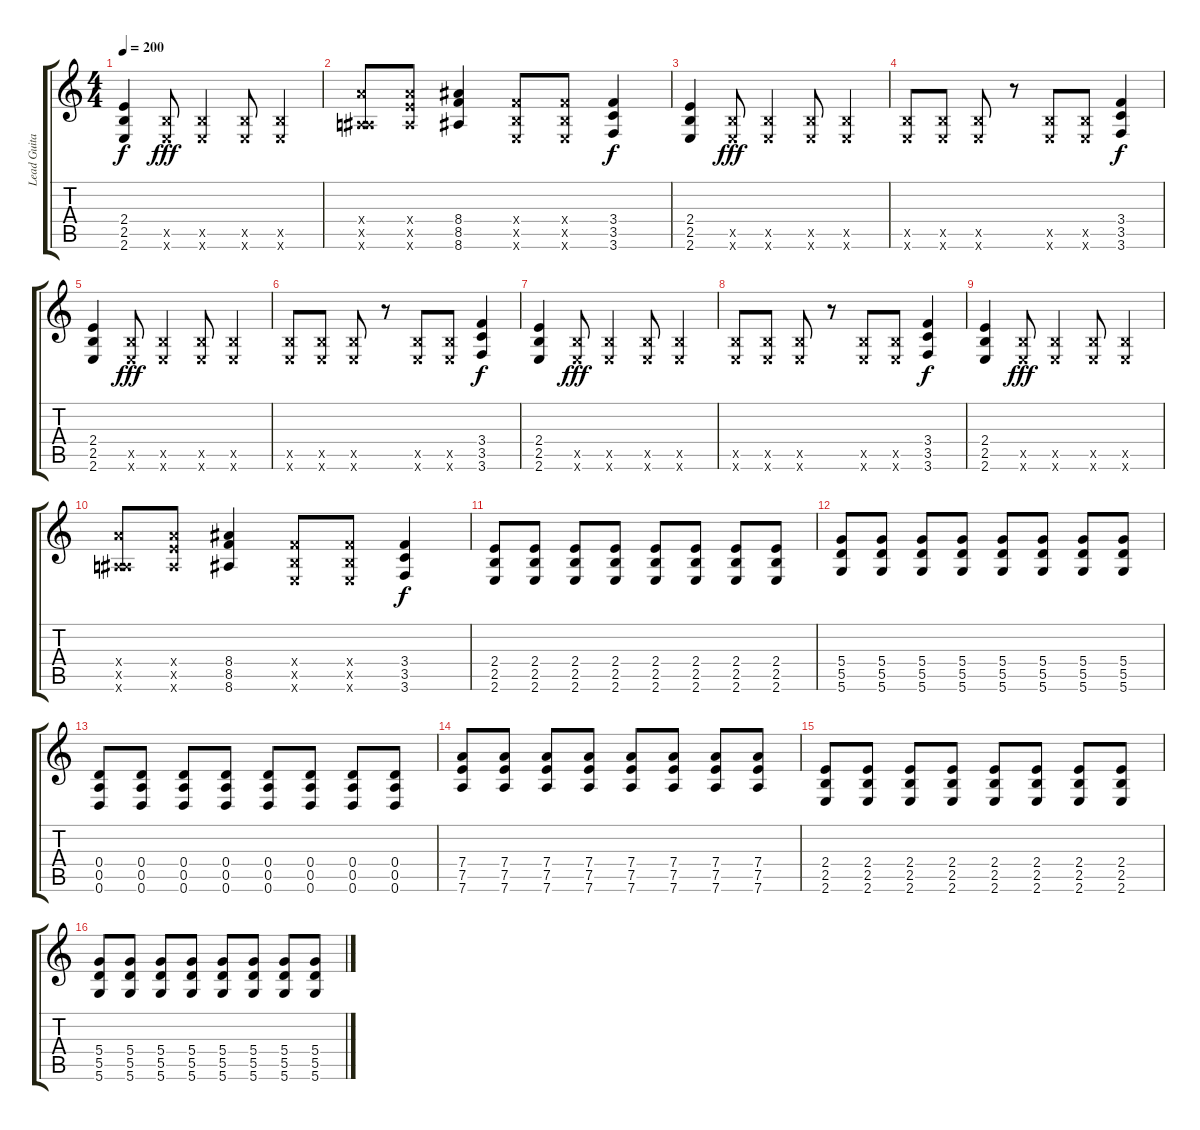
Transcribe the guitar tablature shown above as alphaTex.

\track ("Lead Guitar" "Lead Guita") {instrument electricguitarclean}
\staff {score tabs}
\tuning (E4 B3 G3 D3 A2 D2) {hide}
\ts (4 4)
\tempo 200
\clef g2
\ks c
(2.4 2.5 2.6).4{dy f} (2.5{x} 2.6{x}).8{dy fff} (2.5{x} 2.6{x}).4 (2.5{x} 2.6{x}).8 (2.5{x} 2.6{x}).4 |
(7.4{x} 1.5{x} 7.6{x}).8 (7.4{x} 7.5{x} 7.6{x}).8 (8.4 8.5 8.6).4 (3.4{x} 2.5{x} 2.6{x}).8 (3.4{x} 2.5{x} 2.6{x}).8 (3.4 3.5 3.6).4{dy f} |
(2.4 2.5 2.6).4 (2.5{x} 2.6{x}).8{dy fff} (2.5{x} 2.6{x}).4 (2.5{x} 2.6{x}).8 (2.5{x} 2.6{x}).4 |
(2.5{x} 2.6{x}).8 (2.5{x} 2.6{x}).8 (2.5{x} 2.6{x}).8 r.8 (2.5{x} 2.6{x}).8 (2.5{x} 2.6{x}).8 (3.4 3.5 3.6).4{dy f} |
(2.4 2.5 2.6).4 (2.5{x} 2.6{x}).8{dy fff} (2.5{x} 2.6{x}).4 (2.5{x} 2.6{x}).8 (2.5{x} 2.6{x}).4 |
(2.5{x} 2.6{x}).8 (2.5{x} 2.6{x}).8 (2.5{x} 2.6{x}).8 r.8 (2.5{x} 2.6{x}).8 (2.5{x} 2.6{x}).8 (3.4 3.5 3.6).4{dy f} |
(2.4 2.5 2.6).4 (2.5{x} 2.6{x}).8{dy fff} (2.5{x} 2.6{x}).4 (2.5{x} 2.6{x}).8 (2.5{x} 2.6{x}).4 |
(2.5{x} 2.6{x}).8 (2.5{x} 2.6{x}).8 (2.5{x} 2.6{x}).8 r.8 (2.5{x} 2.6{x}).8 (2.5{x} 2.6{x}).8 (3.4 3.5 3.6).4{dy f} |
(2.4 2.5 2.6).4 (2.5{x} 2.6{x}).8{dy fff} (2.5{x} 2.6{x}).4 (2.5{x} 2.6{x}).8 (2.5{x} 2.6{x}).4 |
(7.4{x} 1.5{x} 7.6{x}).8 (7.4{x} 7.5{x} 7.6{x}).8 (8.4 8.5 8.6).4 (3.4{x} 2.5{x} 2.6{x}).8 (3.4{x} 2.5{x} 2.6{x}).8 (3.4 3.5 3.6).4{dy f} |
(2.4 2.5 2.6).8 (2.4 2.5 2.6).8 (2.4 2.5 2.6).8 (2.4 2.5 2.6).8 (2.4 2.5 2.6).8 (2.4 2.5 2.6).8 (2.4 2.5 2.6).8 (2.4 2.5 2.6).8 |
(5.4 5.5 5.6).8 (5.4 5.5 5.6).8 (5.4 5.5 5.6).8 (5.4 5.5 5.6).8 (5.4 5.5 5.6).8 (5.4 5.5 5.6).8 (5.4 5.5 5.6).8 (5.4 5.5 5.6).8 |
(0.4 0.5 0.6).8 (0.4 0.5 0.6).8 (0.4 0.5 0.6).8 (0.4 0.5 0.6).8 (0.4 0.5 0.6).8 (0.4 0.5 0.6).8 (0.4 0.5 0.6).8 (0.4 0.5 0.6).8 |
(7.4 7.5 7.6).8 (7.4 7.5 7.6).8 (7.4 7.5 7.6).8 (7.4 7.5 7.6).8 (7.4 7.5 7.6).8 (7.4 7.5 7.6).8 (7.4 7.5 7.6).8 (7.4 7.5 7.6).8 |
(2.4 2.5 2.6).8 (2.4 2.5 2.6).8 (2.4 2.5 2.6).8 (2.4 2.5 2.6).8 (2.4 2.5 2.6).8 (2.4 2.5 2.6).8 (2.4 2.5 2.6).8 (2.4 2.5 2.6).8 |
(5.4 5.5 5.6).8 (5.4 5.5 5.6).8 (5.4 5.5 5.6).8 (5.4 5.5 5.6).8 (5.4 5.5 5.6).8 (5.4 5.5 5.6).8 (5.4 5.5 5.6).8 (5.4 5.5 5.6).8
